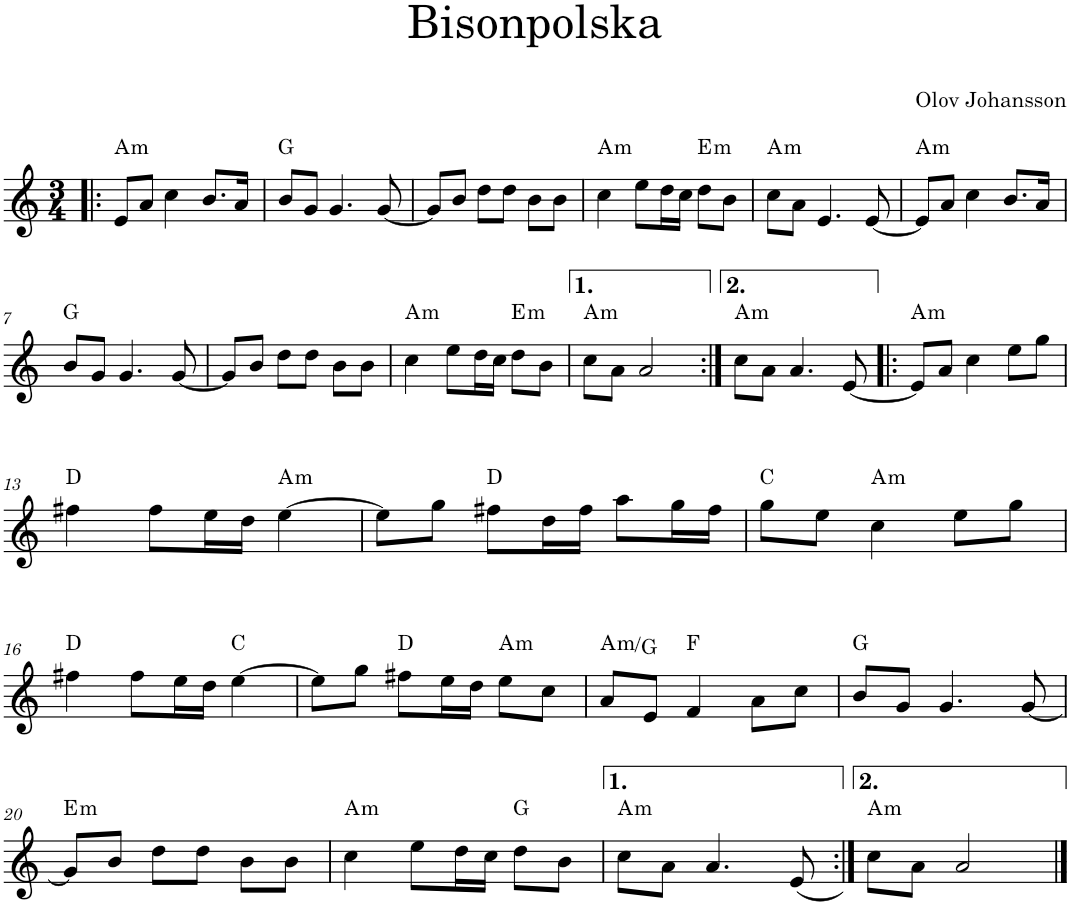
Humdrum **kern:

**kern	**harte
*part1	*part1
*staff1	*
*I"Piano	*
*I'Pno.	*
*clefG2	*
*k[]	*
*M3/4	*
=1!|:	=1!|:
!	!LO:H:kt=m
8e/L	A:min
8a/J	.
4cc\	.
8.b/L	.
16a/Jk	.
=2	=2
8b/L	G:maj
8g/J	.
4.g/	.
[8g/	.
=3	=3
8g/L]	.
8b/J	.
8dd\L	.
8dd\J	.
8b\L	.
8b\J	.
=4	=4
!	!LO:H:kt=m
4cc\	A:min
8ee\L	.
16dd\L	.
16cc\JJ	.
!	!LO:H:kt=m
8dd\L	E:min
8b\J	.
=5	=5
!	!LO:H:kt=m
8cc\L	A:min
8a\J	.
4.e/	.
[8e/	.
=6	=6
!	!LO:H:kt=m
8e/L]	A:min
8a/J	.
4cc\	.
8.b/L	.
16a/Jk	.
!!LO:LB:g=z
=7	=7
8b/L	G:maj
8g/J	.
4.g/	.
[8g/	.
=8	=8
8g/L]	.
8b/J	.
8dd\L	.
8dd\J	.
8b\L	.
8b\J	.
=9	=9
!	!LO:H:kt=m
4cc\	A:min
8ee\L	.
16dd\L	.
16cc\JJ	.
!	!LO:H:kt=m
8dd\L	E:min
8b\J	.
=10	=10
!	!LO:H:kt=m
8cc\L	A:min
8a\J	.
2a/	.
=11:|!	=11:|!
!	!LO:H:kt=m
8cc\L	A:min
8a\J	.
4.a/	.
[8e/	.
=12!|:	=12!|:
!	!LO:H:kt=m
8e/L]	A:min
8a/J	.
4cc\	.
8ee\L	.
8gg\J	.
!!LO:LB:g=z
=13	=13
4ff#X\	D:maj
8ff#\L	.
16ee\L	.
16dd\JJ	.
!	!LO:H:kt=m
[4ee\	A:min
=14	=14
8ee\L]	.
8gg\J	.
8ff#X\L	D:maj
16dd\L	.
16ff#\JJ	.
8aa\L	.
16gg\L	.
16ff#\JJ	.
=15	=15
8gg\L	C:maj
8ee\J	.
!	!LO:H:kt=m
4cc\	A:min
8ee\L	.
8gg\J	.
!!LO:LB:g=z
=16	=16
4ff#X\	D:maj
8ff#\L	.
16ee\L	.
16dd\JJ	.
[4ee\	C:maj
=17	=17
8ee\L]	.
8gg\J	.
8ff#X\L	D:maj
16ee\L	.
16dd\JJ	.
!	!LO:H:kt=m
8ee\L	A:min
8cc\J	.
=18	=18
!	!LO:H:kt=m
8a/L	A:min/b7
8e/J	.
4f/	F:maj
8a\L	.
8cc\J	.
=19	=19
8b/L	G:maj
8g/J	.
4.g/	.
[8g/	.
!!LO:LB:g=z
=20	=20
!	!LO:H:kt=m
8g/L]	E:min
8b/J	.
8dd\L	.
8dd\J	.
8b\L	.
8b\J	.
=21	=21
!	!LO:H:kt=m
4cc\	A:min
8ee\L	.
16dd\L	.
16cc\JJ	.
8dd\L	G:maj
8b\J	.
=22	=22
!	!LO:H:kt=m
8cc\L	A:min
8a\J	.
4.a/	.
(<8e/	.
=23:|!	=23:|!
!	!LO:H:kt=m
8cc\L)	A:min
8a\J	.
2a/	.
==	==
*-	*-
